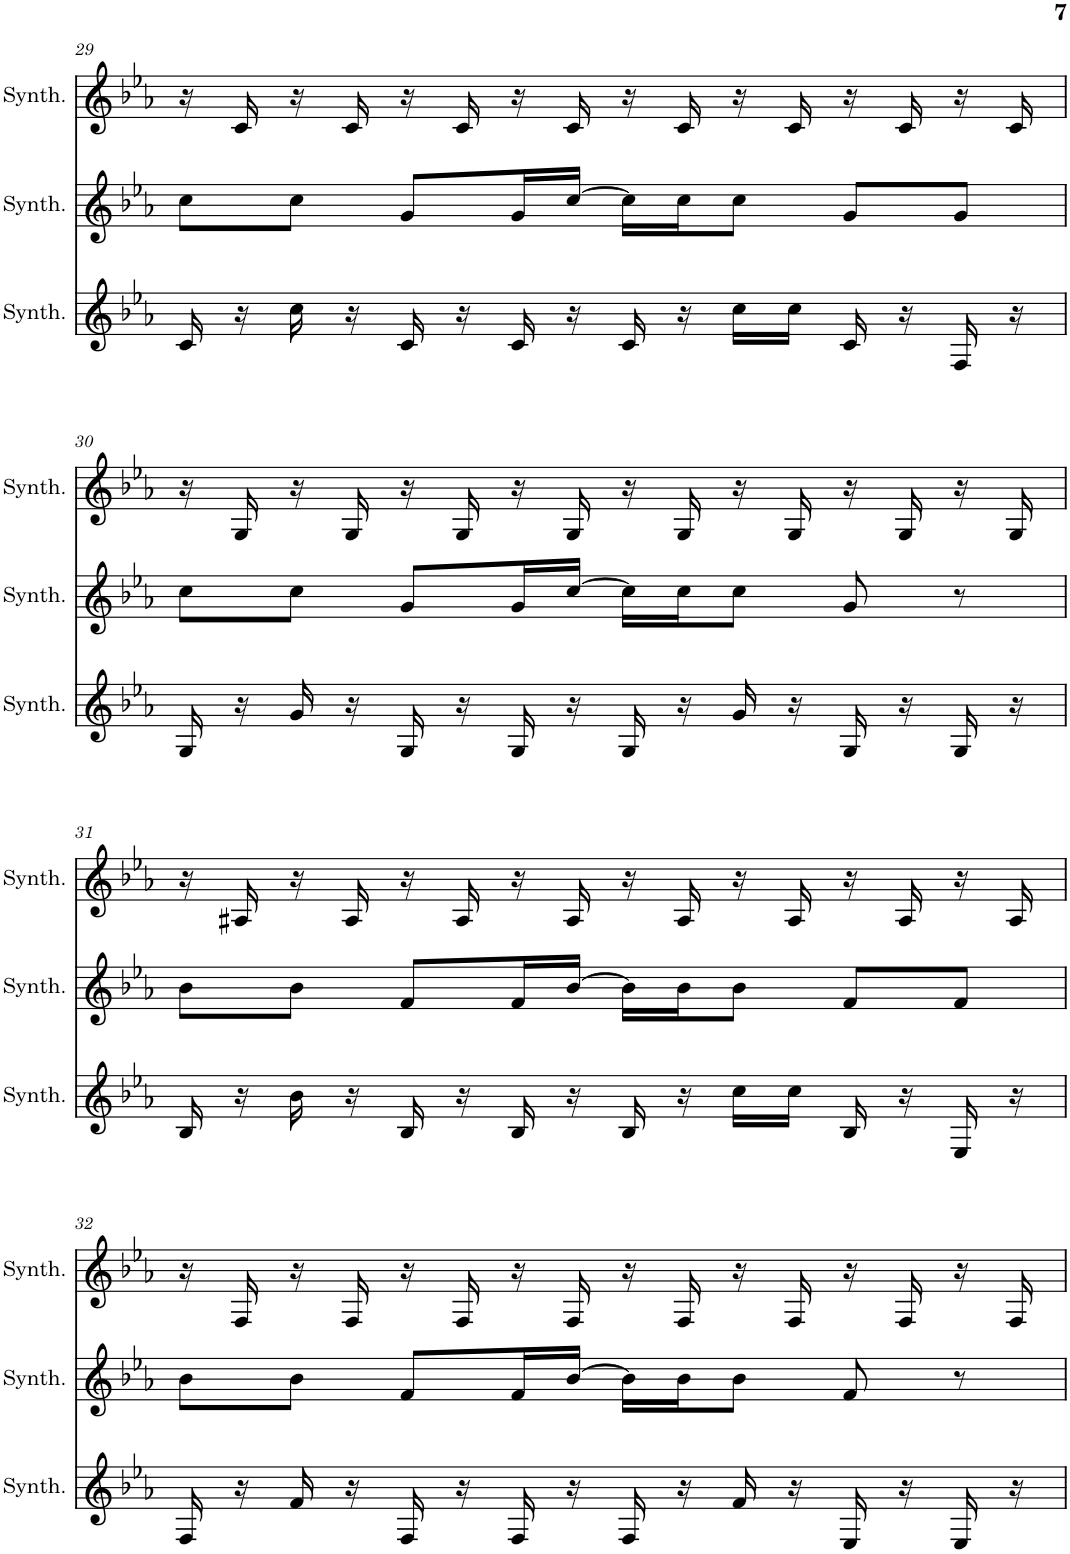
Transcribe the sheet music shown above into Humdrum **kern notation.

**kern	**kern	**kern
*part3	*part2	*part1
*staff3	*staff2	*staff1
*I"Saw Synthesizer	*I"Saw Synthesizer	*I"Saw Synthesizer
*I'Synth.	*I'Synth.	*I'Synth.
!!LO:PB:g=z
*clefG2	*clefG2	*clefG2
*k[b-e-a-]	*k[b-e-a-]	*k[b-e-a-]
*M4/4	*M4/4	*M4/4
=29	=29	=29
16c/	8cc\L	16r
16r	.	16c/
16cc\	8cc\J	16r
16r	.	16c/
16c/	8g/L	16r
16r	.	16c/
16c/	16g/L	16r
16r	[16cc/JJ	16c/
16c/	16cc\LL]	16r
16r	16cc\J	16c/
16cc\LL	8cc\J	16r
16cc\JJ	.	16c/
16c/	8g/L	16r
16r	.	16c/
16F/	8g/J	16r
16r	.	16c/
!!LO:LB:g=z
=30	=30	=30
16G/	8cc\L	16r
16r	.	16G/
16g/	8cc\J	16r
16r	.	16G/
16G/	8g/L	16r
16r	.	16G/
16G/	16g/L	16r
16r	[16cc/JJ	16G/
16G/	16cc\LL]	16r
16r	16cc\J	16G/
16g/	8cc\J	16r
16r	.	16G/
16G/	8g/	16r
16r	.	16G/
16G/	8r	16r
16r	.	16G/
!!LO:LB:g=z
=31	=31	=31
16B-/	8b-\L	16r
16r	.	16A#X/
16b-\	8b-\J	16r
16r	.	16A#/
16B-/	8f/L	16r
16r	.	16A#/
16B-/	16f/L	16r
16r	[16b-/JJ	16A#/
16B-/	16b-\LL]	16r
16r	16b-\J	16A#/
16cc\LL	8b-\J	16r
16cc\JJ	.	16A#/
16B-/	8f/L	16r
16r	.	16A#/
16E-/	8f/J	16r
16r	.	16A#/
!!LO:LB:g=z
=32	=32	=32
16F/	8b-\L	16r
16r	.	16F/
16f/	8b-\J	16r
16r	.	16F/
16F/	8f/L	16r
16r	.	16F/
16F/	16f/L	16r
16r	[16b-/JJ	16F/
16F/	16b-\LL]	16r
16r	16b-\J	16F/
16f/	8b-\J	16r
16r	.	16F/
16E-/	8f/	16r
16r	.	16F/
16E-/	8r	16r
16r	.	16F/
=	=	=
*-	*-	*-
